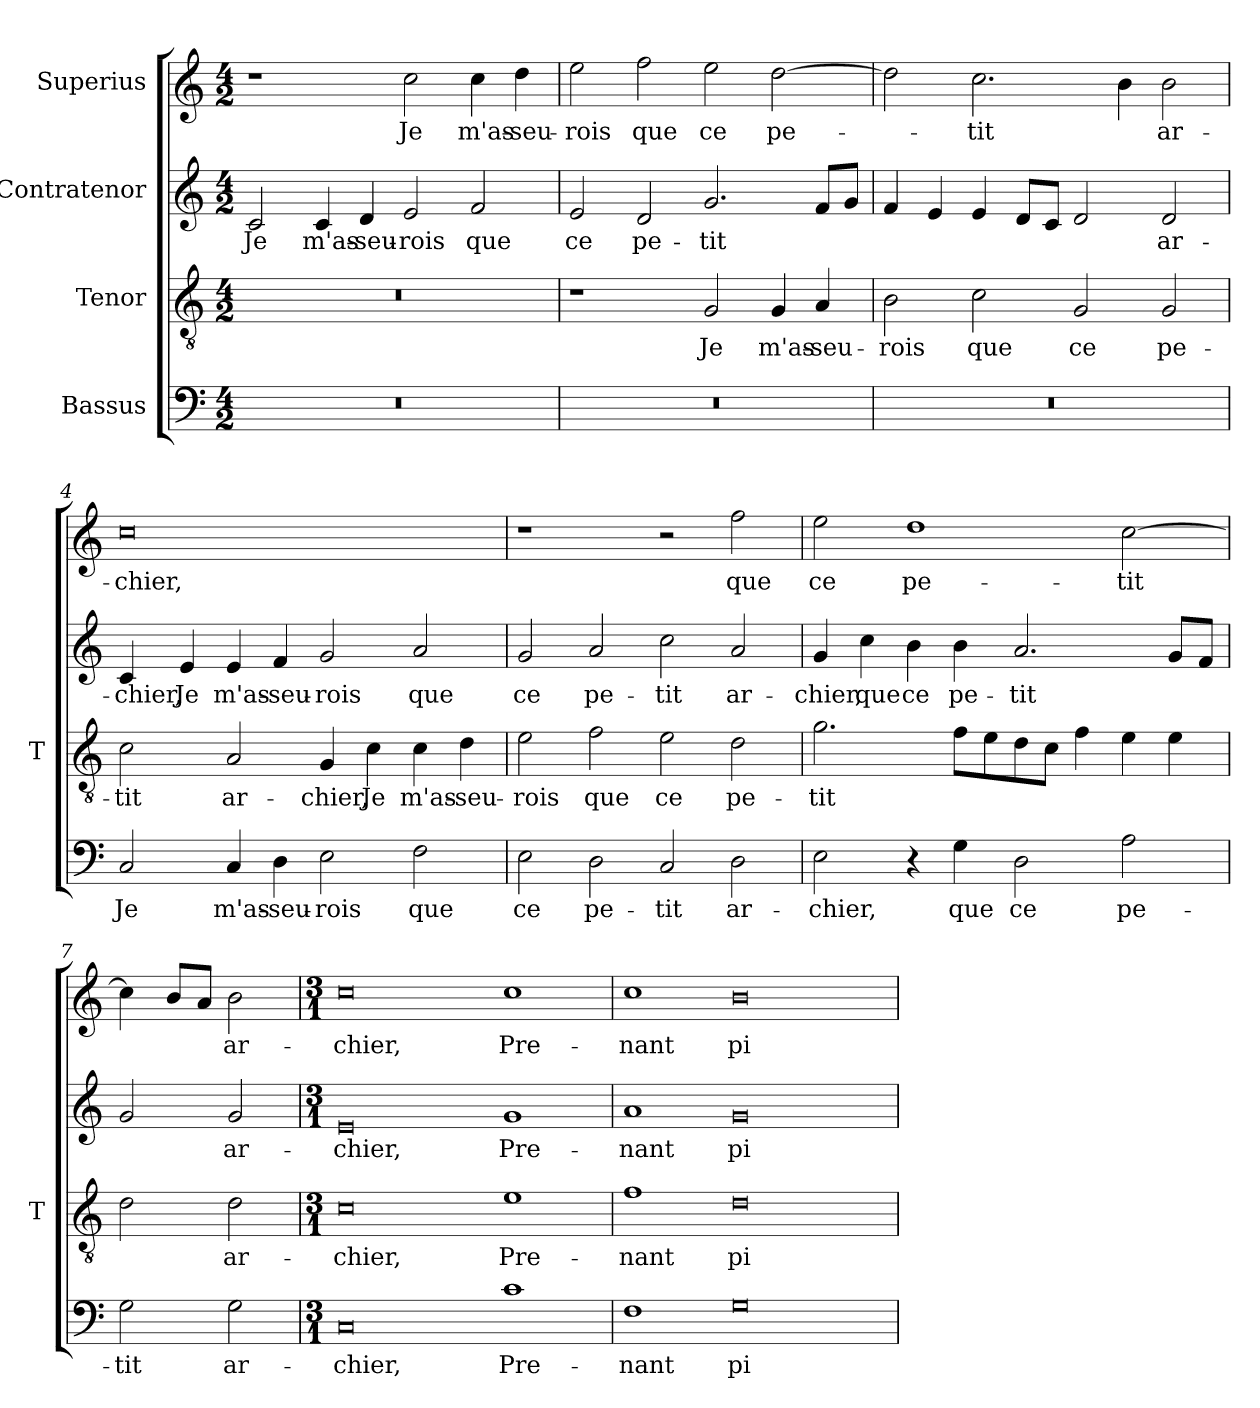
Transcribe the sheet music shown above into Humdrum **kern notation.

**kern	**text	**kern	**text	**kern	**text	**kern	**text
*part4	*part4	*part3	*part3	*part2	*part2	*part1	*part1
*staff4	*staff4	*staff3	*staff3	*staff2	*staff2	*staff1	*staff1
*I"Bassus	*	*I"Tenor	*	*I"Contratenor	*	*I"Superius	*
*	*	*I'T	*	*	*	*	*
*clefF4	*	*clefGv2	*	*clefG2	*	*clefG2	*
*k[]	*	*k[]	*	*k[]	*	*k[]	*
*M4/2	*	*M4/2	*	*M4/2	*	*M4/2	*
=1	=1	=1	=1	=1	=1	=1	=1
0r	.	0r	.	2c	-Je	1r	.
.	.	.	.	4c	m'as-	.	.
.	.	.	.	4d	seu-	.	.
.	.	.	.	2e	-rois	2cc	-Je
.	.	.	.	2f	-que	4cc	m'as-
.	.	.	.	.	.	4dd	seu-
=2	=2	=2	=2	=2	=2	=2	=2
0r	.	1r	.	2e	-ce	2ee	-rois
.	.	.	.	2d	pe-	2ff	-que
.	.	2G	-Je	2.g	-tit	2ee	-ce
.	.	4G	m'as-	.	.	[2dd	pe-
.	.	4A	seu-	8fL	.	.	.
.	.	.	.	8gJ	.	.	.
=3	=3	=3	=3	=3	=3	=3	=3
0r	.	2B	-rois	4f	.	2dd]	.
.	.	.	.	4e	.	.	.
.	.	2c	-que	4e	.	2.cc	-tit
.	.	.	.	8dL	.	.	.
.	.	.	.	8cJ	.	.	.
.	.	2G	-ce	2d	.	.	.
.	.	.	.	.	.	4b	.
.	.	2G	pe-	2d	ar-	2b	ar-
=4	=4	=4	=4	=4	=4	=4	=4
2C	-Je	2c	-tit	4c	-chier,	0cc	-chier,
.	.	.	.	4e	-Je	.	.
4C	m'as-	2A	ar-	4e	m'as-	.	.
4D	seu-	.	.	4f	seu-	.	.
2E	-rois	4G	-chier,	2g	-rois	.	.
.	.	4c	-Je	.	.	.	.
2F	-que	4c	m'as-	2a	-que	.	.
.	.	4d	seu-	.	.	.	.
=5	=5	=5	=5	=5	=5	=5	=5
2E	-ce	2e	-rois	2g	-ce	1r	.
2D	pe-	2f	-que	2a	pe-	.	.
2C	-tit	2e	-ce	2cc	-tit	2r	.
2D	ar-	2d	pe-	2a	ar-	2ff	-que
=6	=6	=6	=6	=6	=6	=6	=6
2E	-chier,	2.g	-tit	4g	-chier,	2ee	-ce
.	.	.	.	4cc	-que	.	.
4r	.	.	.	4b	-ce	1dd	pe-
4G	-que	8fL	.	4b	pe-	.	.
.	.	8e	.	.	.	.	.
2D	-ce	8d	.	2.a	-tit	.	.
.	.	8cJ	.	.	.	.	.
.	.	4f	.	.	.	.	.
2A	pe-	4e	.	.	.	[2cc	-tit
.	.	4e	.	8gL	.	.	.
.	.	.	.	8fJ	.	.	.
=7	=7	=7	=7	=7	=7	=7	=7
2G	-tit	2d	.	2g	.	4cc]	.
.	.	.	.	.	.	8bL	.
.	.	.	.	.	.	8aJ	.
2G	ar-	2d	ar-	2g	ar-	2b	ar-
=8	=8	=8	=8	=8	=8	=8	=8
*M3/1	*	*M3/1	*	*M3/1	*	*M3/1	*
0C	-chier,	0c	-chier,	0e	-chier,	0cc	-chier,
1c	Pre-	1e	Pre-	1g	Pre-	1cc	Pre-
=9	=9	=9	=9	=9	=9	=9	=9
1F	-nant	1f	-nant	1a	-nant	1cc	-nant
0G	pi-	0d	pi-	0g	pi-	0b	pi-
=	=	=	=	=	=	=	=
*-	*-	*-	*-	*-	*-	*-	*-
